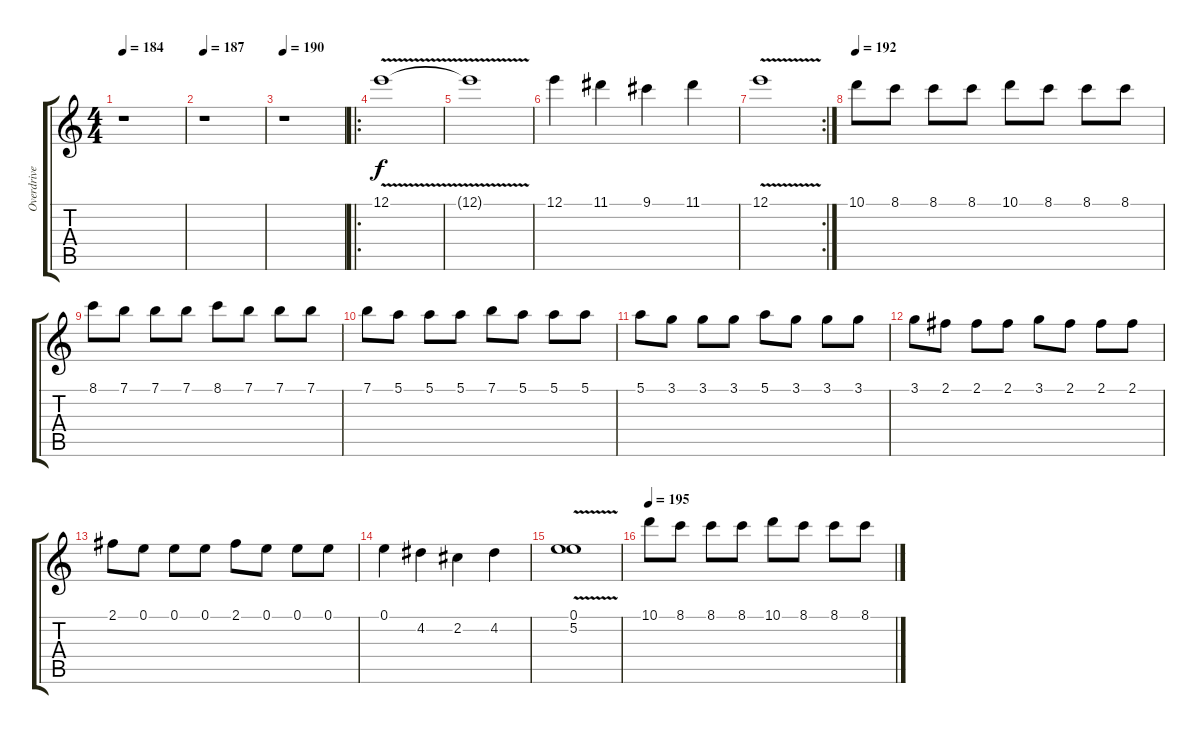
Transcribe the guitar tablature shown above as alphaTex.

\track ("Overdrive guitar" "Overdrive ") {instrument overdrivenguitar}
\staff {score tabs}
\tuning (E4 B3 G3 D3 A2 D2) {hide}
\ts (4 4)
\tempo 184
\clef g2
\ks c
r.1{dy f} |
\tempo 187
r.1 |
\tempo 190
r.1 |
\ro
12.1{v}.1 |
12.1{v t}.1 |
12.1.4 11.1.4 9.1.4 11.1.4 |
\rc 2
12.1{v}.1 |
\tempo 192
10.1.8 8.1.8 8.1.8 8.1.8 10.1.8 8.1.8 8.1.8 8.1.8 |
8.1.8 7.1.8 7.1.8 7.1.8 8.1.8 7.1.8 7.1.8 7.1.8 |
7.1.8 5.1.8 5.1.8 5.1.8 7.1.8 5.1.8 5.1.8 5.1.8 |
5.1.8 3.1.8 3.1.8 3.1.8 5.1.8 3.1.8 3.1.8 3.1.8 |
3.1.8 2.1.8 2.1.8 2.1.8 3.1.8 2.1.8 2.1.8 2.1.8 |
2.1.8 0.1.8 0.1.8 0.1.8 2.1.8 0.1.8 0.1.8 0.1.8 |
0.1.4 4.2.4 2.2.4 4.2.4 |
(0.1 5.2{v}).1 |
\tempo 195
10.1.8 8.1.8 8.1.8 8.1.8 10.1.8 8.1.8 8.1.8 8.1.8
